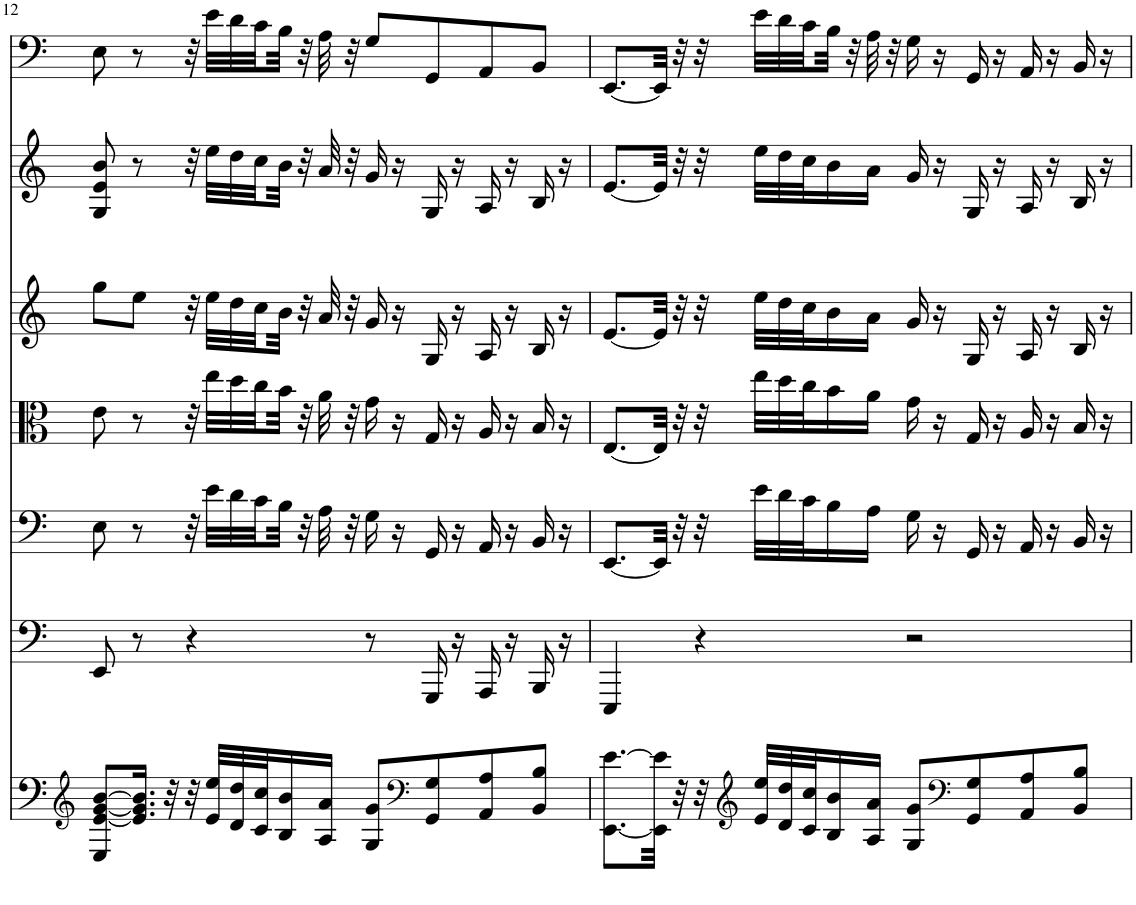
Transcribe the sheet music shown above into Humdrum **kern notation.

**kern	**kern	**kern	**kern	**kern	**kern	**kern
*part7	*part6	*part5	*part4	*part3	*part2	*part1
*staff7	*staff6	*staff5	*staff4	*staff3	*staff2	*staff1
*I"Continuo	*I"Contrabass	*I"Violoncello	*I"Viola	*I"Violin II	*I"Violin I	*I"Bassoon
*	*I'Cb	*	*	*	*	*I'Bsn
!!LO:PB:g=z
*clefG2	*clefF4	*clefF4	*clefC3	*clefG2	*clefG2	*clefF4
*	*Trd7c12	*	*	*	*	*
*k[]	*k[]	*k[]	*k[]	*k[]	*k[]	*k[]
*M4/4	*M4/4	*M4/4	*M4/4	*M4/4	*M4/4	*M4/4
=12	=12	=12	=12	=12	=12	=12
8E/ [8e/ [8g/ [8b/L	8EE/	8E\	8e\	8gg\L	8G/ 8e/ 8b/	8E\
16.e/] 16.g/] 16.b/]Jk	8r	8r	8r	8ee\J	8r	8r
32r	.	.	.	.	.	.
32r	4r	32r	32r	32r	32r	32r
32e/ 32ee/LLL	.	32e\LLL	32ee\LLL	32ee\LLL	32ee\LLL	32e\LLL
32d/ 32dd/	.	32d\	32dd\	32dd\	32dd\	32d\
32c/ 32cc/J	.	32c\	32cc\	32cc\	32cc\	32c\
16B/ 16b/	.	32B\JJJ	32b\JJJ	32b\JJJ	32b\JJJ	32B\JJJ
.	.	32r	32r	32r	32r	32r
16A/ 16a/JJ	.	32A\	32a\	32a/	32a/	32A\
.	.	32r	32r	32r	32r	32r
8G/ 8g/L	8r	16G\	16g\	16g/	16g/	8G/L
.	.	16r	16r	16r	16r	.
*clefF4	*	*	*	*	*	*
8GG/ 8G/	16GGG/	16GG/	16G/	16G/	16G/	8GG/
.	16r	16r	16r	16r	16r	.
8AA/ 8A/	16AAA/	16AA/	16A/	16A/	16A/	8AA/
.	16r	16r	16r	16r	16r	.
8BB/ 8B/J	16BBB/	16BB/	16B/	16B/	16B/	8BB/J
.	16r	16r	16r	16r	16r	.
=13	=13	=13	=13	=13	=13	=13
[8.EE\ [8.e\L	4EEE/	[8.EE/L	[8.E/L	[8.e/L	[8.e/L	[8.EE/L
32EE\] 32e\]Jkk	.	32EE/Jkk]	32E/Jkk]	32e/Jkk]	32e/Jkk]	32EE/Jkk]
32r	.	32r	32r	32r	32r	32r
32r	4r	32r	32r	32r	32r	32r
*clefG2	*	*	*	*	*	*
32e/ 32ee/LLL	.	32e\LLL	32ee\LLL	32ee\LLL	32ee\LLL	32e\LLL
32d/ 32dd/	.	32d\	32dd\	32dd\	32dd\	32d\
32c/ 32cc/J	.	32c\J	32cc\J	32cc\J	32cc\J	32c\
16B/ 16b/	.	16B\	16b\	16b\	16b\	32B\JJJ
.	.	.	.	.	.	32r
16A/ 16a/JJ	.	16A\JJ	16a\JJ	16a\JJ	16a\JJ	32A\
.	.	.	.	.	.	32r
8G/ 8g/L	2r	16G\	16g\	16g/	16g/	16G\
.	.	16r	16r	16r	16r	16r
*clefF4	*	*	*	*	*	*
8GG/ 8G/	.	16GG/	16G/	16G/	16G/	16GG/
.	.	16r	16r	16r	16r	16r
8AA/ 8A/	.	16AA/	16A/	16A/	16A/	16AA/
.	.	16r	16r	16r	16r	16r
8BB/ 8B/J	.	16BB/	16B/	16B/	16B/	16BB/
.	.	16r	16r	16r	16r	16r
=	=	=	=	=	=	=
*-	*-	*-	*-	*-	*-	*-
